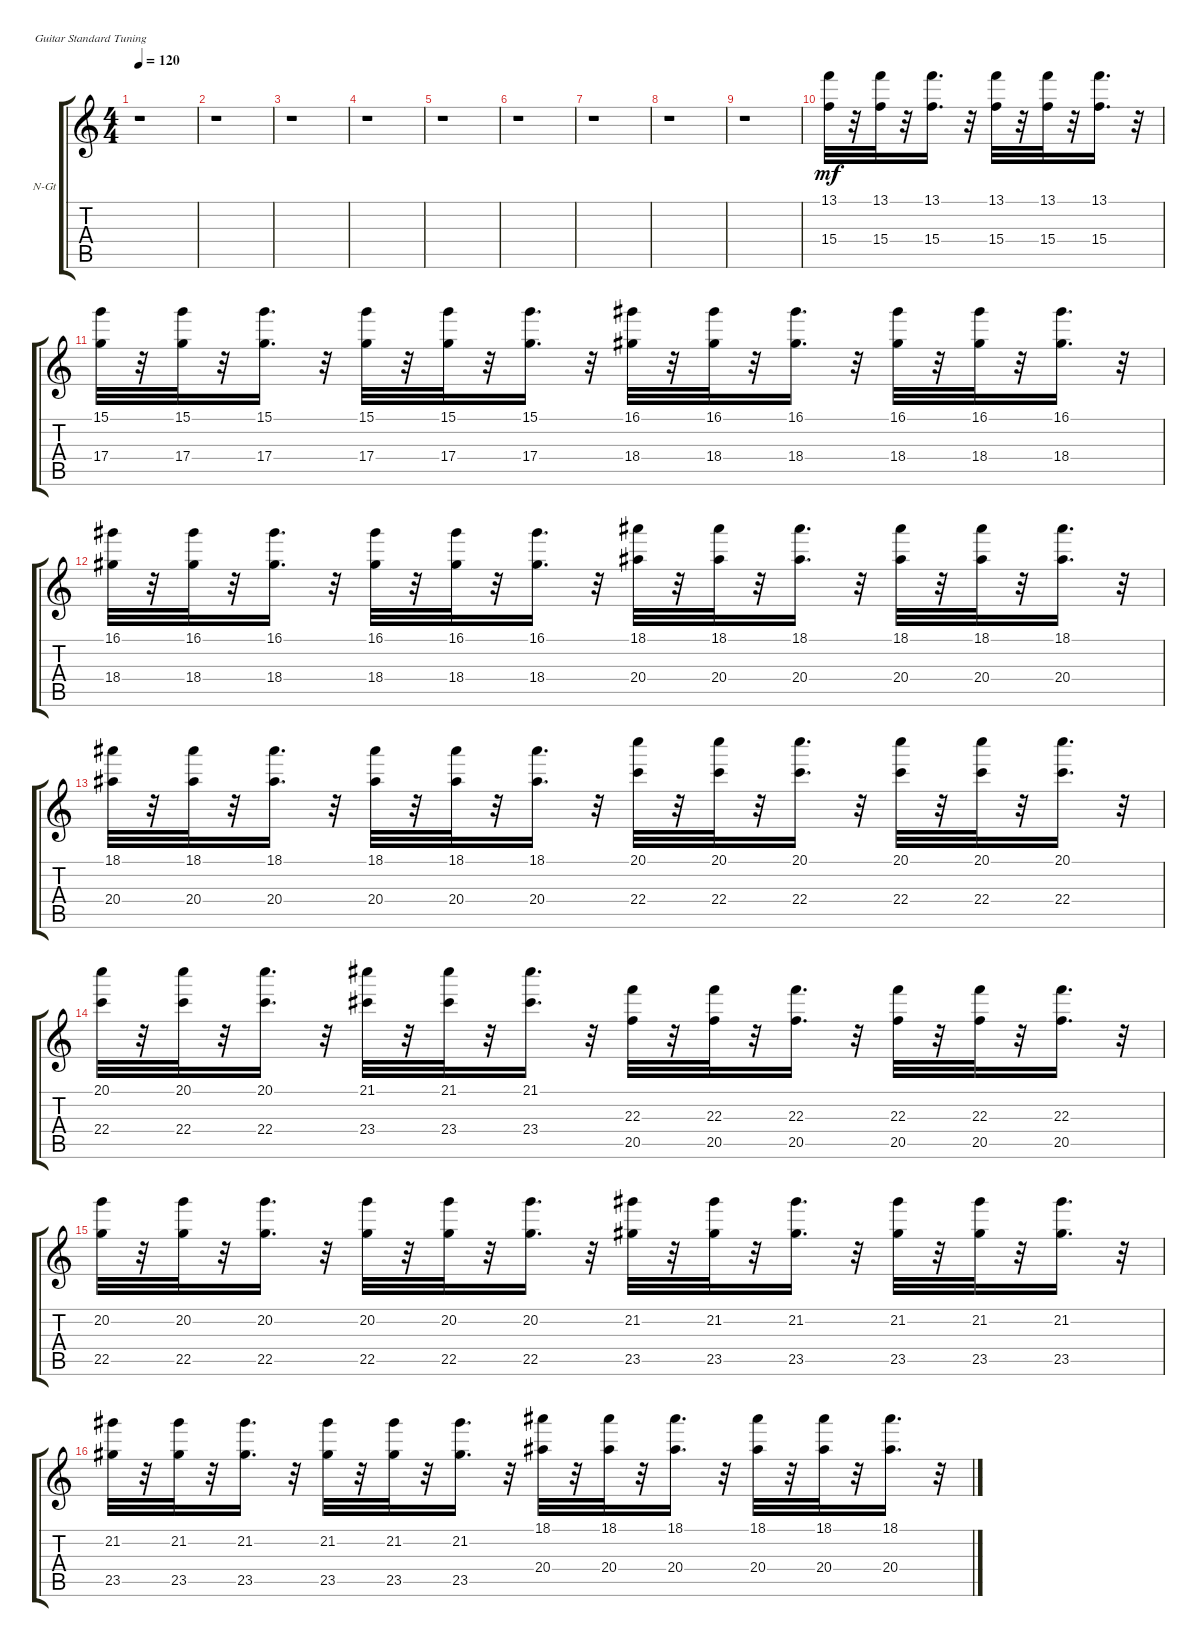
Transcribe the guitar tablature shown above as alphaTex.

\defaultSystemsLayout 4
\bracketExtendMode groupsimilarinstruments
\firstSystemTrackNameOrientation horizontal
\otherSystemsTrackNameOrientation horizontal
\track ("Nylon Guitar" "N-Gt") {instrument acousticguitarnylon}
\staff {score tabs}
\tuning (E4 B3 G3 D3 A2 E2)
\ts (4 4)
\tempo 120
\clef g2
\scale
0.333333
\ks c
r.1{dy mf} |
\scale
0.333333 r.1 |
\scale
0.333333 r.1 |
\scale
0.333333 r.1 |
\scale
0.333333 r.1 |
\scale
0.333333 r.1 |
\scale
0.333333 r.1 |
\scale
0.333333 r.1 |
\scale
0.333333 r.1 |
\scale
0.333333 (13.1 15.4).32 r.32 (15.4 13.1).32 r.32 (13.1 15.4).16{d beam split} r.32{beam split} (15.4 13.1).32{beam merge} r.32{beam merge} (15.4 13.1).32 r.32 (15.4 13.1).16{d} r.32 |
\scale
0.333333 (15.1 17.4).32 r.32 (17.4 15.1).32 r.32 (15.1 17.4).16{d beam split} r.32{beam split} (15.1 17.4).32{beam merge} r.32{beam merge} (17.4 15.1).32 r.32 (15.1 17.4).16{d beam split} r.32{beam split} (18.4 16.1).32{beam merge} r.32{beam merge} (16.1 18.4).32{beam merge} r.32{beam merge} (18.4 16.1).16{d beam split} r.32{beam split} (16.1 18.4).32 r.32 (18.4 16.1).32 r.32 (16.1 18.4).16{d} r.32 |
\scale
0.333333 (16.1 18.4).32 r.32 (16.1 18.4).32 r.32 (16.1 18.4).16{d} r.32 (16.1 18.4).32 r.32 (18.4 16.1).32 r.32 (16.1 18.4).16{d} r.32 (18.1 20.4).32 r.32 (18.1 20.4).32 r.32 (18.1 20.4).16{d} r.32 (18.1 20.4).32 r.32 (18.1 20.4).32 r.32 (18.1 20.4).16{d} r.32 |
\scale
0.333333 (18.1 20.4).32 r.32 (18.1 20.4).32 r.32 (18.1 20.4).16{d} r.32 (18.1 20.4).32 r.32 (18.1 20.4).32 r.32 (20.4 18.1).16{d} r.32 (20.1 22.4).32 r.32 (20.1 22.4).32 r.32 (20.1 22.4).16{d} r.32 (20.1 22.4).32 r.32 (20.1 22.4).32 r.32 (20.1 22.4).16{d} r.32 |
\scale
0.333333 (20.1 22.4).32 r.32 (20.1 22.4).32 r.32 (22.4 20.1).16{d} r.32 (21.1 23.4).32 r.32 (21.1 23.4).32 r.32 (23.4 21.1).16{d} r.32 (22.3 20.5).32 r.32 (22.3 20.5).32 r.32 (22.3 20.5).16{d} r.32 (22.3 20.5).32 r.32 (22.3 20.5).32 r.32 (20.5 22.3).16{d} r.32 |
\scale
0.333333 (20.2 22.5).32 r.32 (22.5 20.2).32 r.32 (22.5 20.2).16{d} r.32 (22.5 20.2).32 r.32 (22.5 20.2).32 r.32 (22.5 20.2).16{d beam split} r.32{beam split} (23.5 21.2).32 r.32 (23.5 21.2).32 r.32 (23.5 21.2).16{d} r.32 (23.5 21.2).32 r.32 (23.5 21.2).32 r.32 (23.5 21.2).16{d} r.32 |
\scale
0.333333 (21.2 23.5).32 r.32 (23.5 21.2).32 r.32 (23.5 21.2).16{d} r.32 (23.5 21.2).32 r.32 (23.5 21.2).32 r.32 (23.5 21.2).16{d} r.32 (18.1 20.4).32 r.32 (18.1 20.4).32 r.32 (18.1 20.4).16{d} r.32 (18.1 20.4).32 r.32 (20.4 18.1).32 r.32 (18.1 20.4).16{d} r.32
